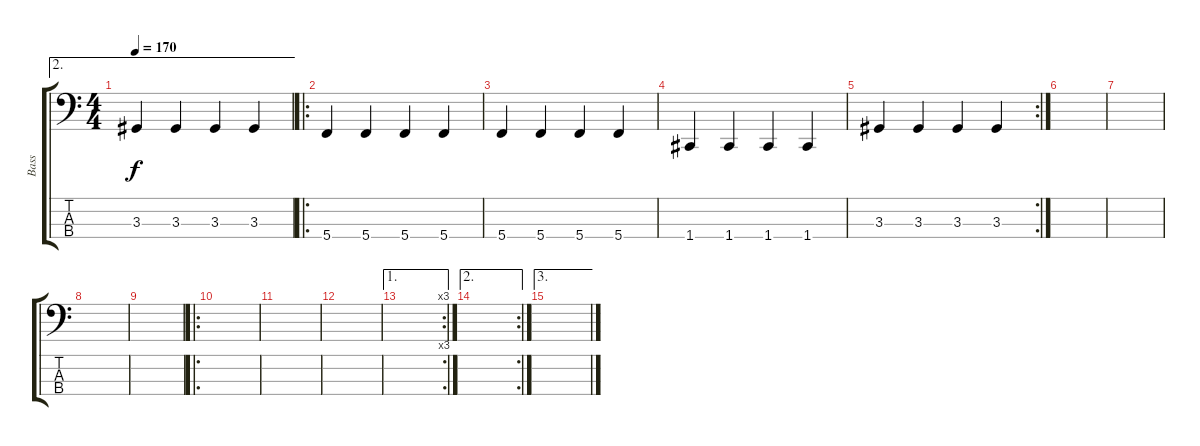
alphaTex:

\track ("Bass" "Bass") {instrument electricbassfinger}
\staff {score tabs}
\tuning (Eb2 Bb1 F1 C1) {hide}
\ae 2
\ts (4 4)
\tempo 170
\clef f4
\ks c
3.3.4{dy f} 3.3.4 3.3.4 3.3.4 |
\ro
5.4.4 5.4.4 5.4.4 5.4.4 |
5.4.4 5.4.4 5.4.4 5.4.4 |
1.4.4 1.4.4 1.4.4 1.4.4 |
\rc 2
3.3.4 3.3.4 3.3.4 3.3.4 |
|
|
|
|
\ro
|
|
|
\ae 1
\rc 3
|
\ae 2
\rc 2
|
\ae 3
